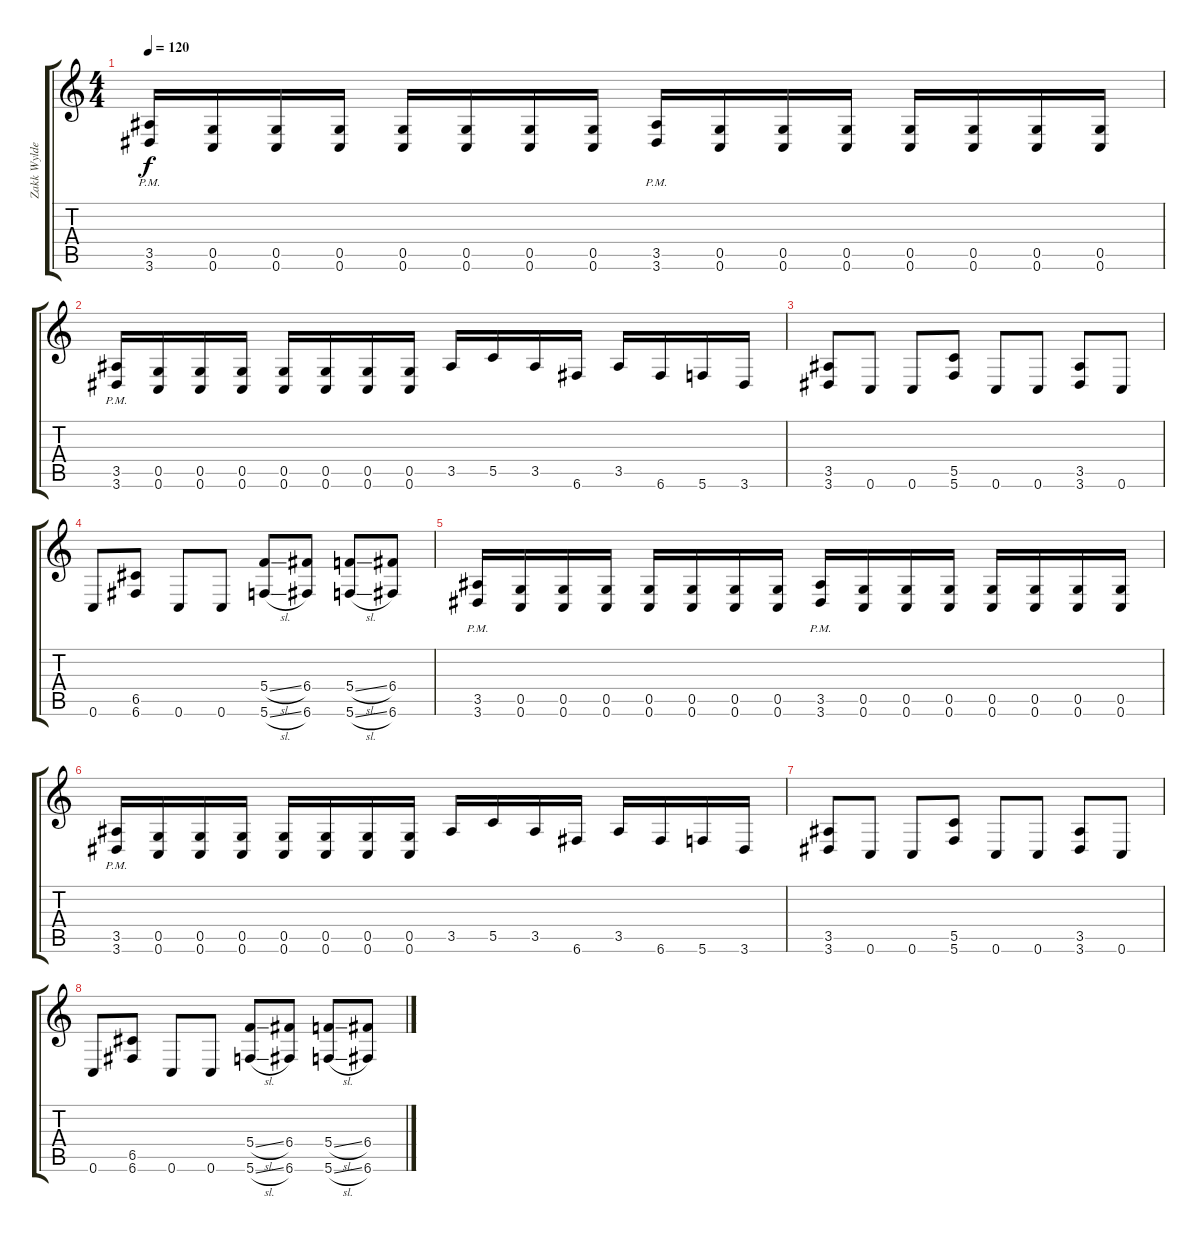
\track ("Zakk Wylde" "Zakk Wylde") {instrument distortionguitar}
\staff {score tabs}
\tuning (D4 A3 F3 C3 G2 C2) {hide}
\ts (4 4)
\tempo 120
\clef g2
\ks c
(3.5{pm} 3.6{pm}).16{dy f} (0.5 0.6).16 (0.5 0.6).16 (0.5 0.6).16 (0.5 0.6).16 (0.5 0.6).16 (0.5 0.6).16 (0.5 0.6).16 (3.5{pm} 3.6{pm}).16 (0.5 0.6).16 (0.5 0.6).16 (0.5 0.6).16 (0.5 0.6).16 (0.5 0.6).16 (0.5 0.6).16 (0.5 0.6).16 |
(3.5{pm} 3.6{pm}).16 (0.5 0.6).16 (0.5 0.6).16 (0.5 0.6).16 (0.5 0.6).16 (0.5 0.6).16 (0.5 0.6).16 (0.5 0.6).16 3.5.16 5.5.16 3.5.16 6.6.16 3.5.16 6.6.16 5.6.16 3.6.16 |
(3.5 3.6).8 0.6.8 0.6.8 (5.5 5.6).8 0.6.8 0.6.8 (3.5 3.6).8 0.6.8 |
0.6.8 (6.5 6.6).8 0.6.8 0.6.8 (5.4{sl} 5.6{sl}).8 (6.4 6.6).8 (5.4{sl} 5.6{sl}).8 (6.4 6.6).8 |
(3.5{pm} 3.6{pm}).16 (0.5 0.6).16 (0.5 0.6).16 (0.5 0.6).16 (0.5 0.6).16 (0.5 0.6).16 (0.5 0.6).16 (0.5 0.6).16 (3.5{pm} 3.6{pm}).16 (0.5 0.6).16 (0.5 0.6).16 (0.5 0.6).16 (0.5 0.6).16 (0.5 0.6).16 (0.5 0.6).16 (0.5 0.6).16 |
(3.5{pm} 3.6{pm}).16 (0.5 0.6).16 (0.5 0.6).16 (0.5 0.6).16 (0.5 0.6).16 (0.5 0.6).16 (0.5 0.6).16 (0.5 0.6).16 3.5.16 5.5.16 3.5.16 6.6.16 3.5.16 6.6.16 5.6.16 3.6.16 |
(3.5 3.6).8 0.6.8 0.6.8 (5.5 5.6).8 0.6.8 0.6.8 (3.5 3.6).8 0.6.8 |
0.6.8 (6.5 6.6).8 0.6.8 0.6.8 (5.4{sl} 5.6{sl}).8 (6.4 6.6).8 (5.4{sl} 5.6{sl}).8 (6.4 6.6).8
